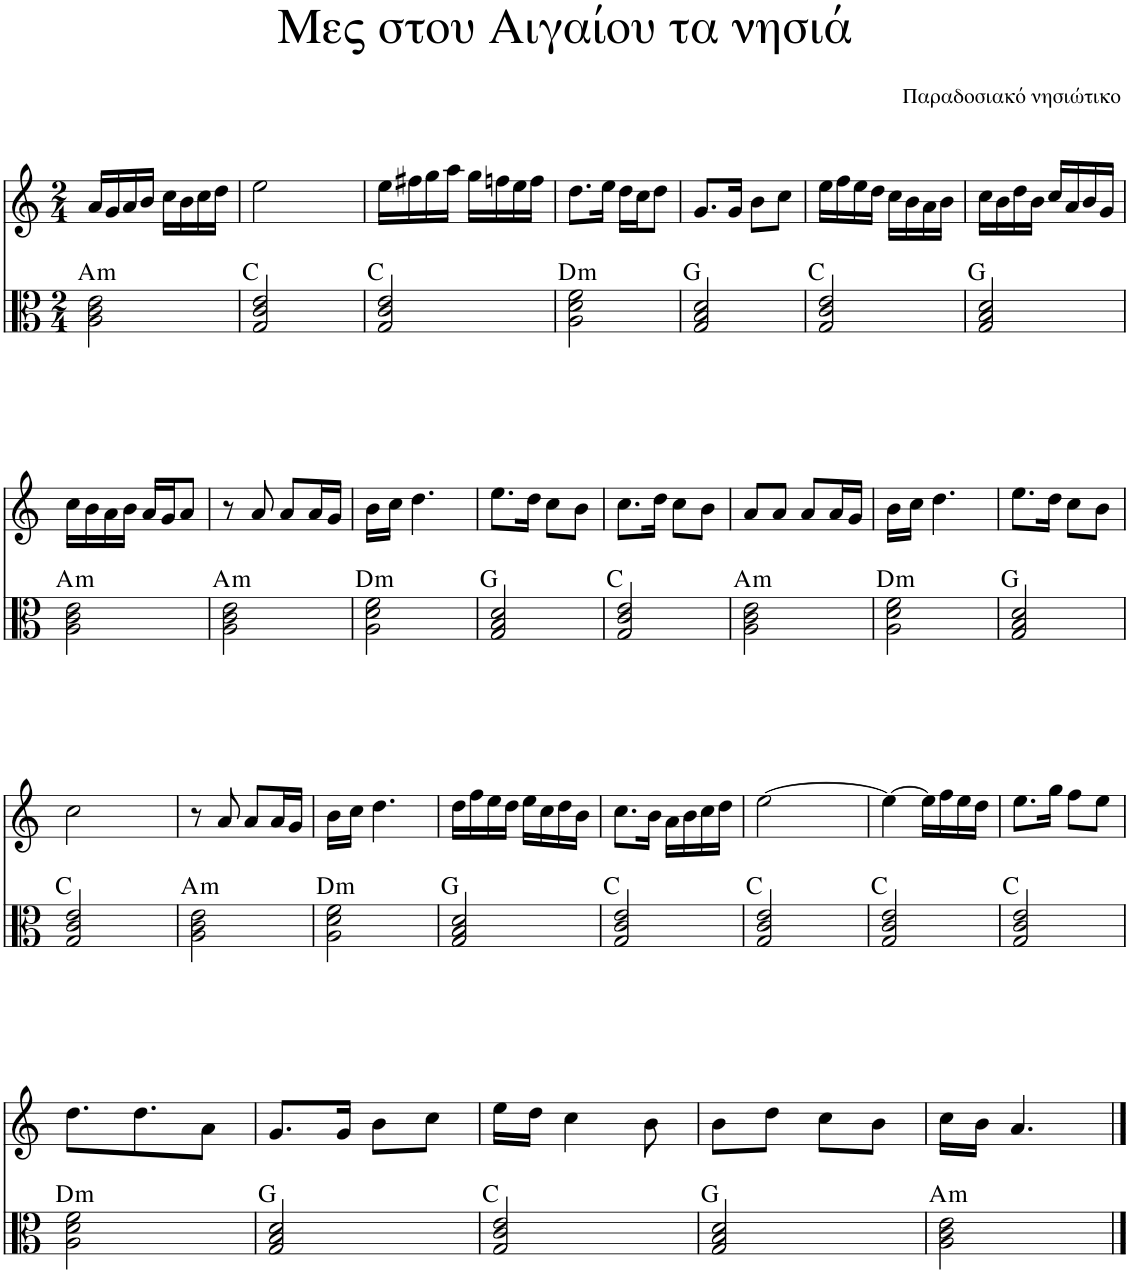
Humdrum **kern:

**kern	**harte	**kern
*part2	*part2	*part1
*staff2	*	*staff1
*I"Βιόλα	*	*I"Βιόλα
*clefC3	*	*clefG2
*k[]	*	*k[]
*M2/4	*	*M2/4
=1	=1	=1
!	!LO:H:kt=m	!
2A\ 2c\ 2e\	A:min	16a/LL
.	.	16g/
.	.	16a/
.	.	16b/JJ
.	.	16cc\LL
.	.	16b\
.	.	16cc\
.	.	16dd\JJ
=2	=2	=2
2G/ 2c/ 2e/	C:maj	2ee\
=3	=3	=3
2G/ 2c/ 2e/	C:maj	16ee\LL
.	.	16ff#X\
.	.	16gg\
.	.	16aa\JJ
.	.	16gg\LL
.	.	16ffn\
.	.	16ee\
.	.	16ff\JJ
=4	=4	=4
!	!LO:H:kt=m	!
2A\ 2d\ 2f\	D:min	8.dd\L
.	.	16ee\Jk
.	.	16dd\LL
.	.	16cc\J
.	.	8dd\J
=5	=5	=5
2G/ 2B/ 2d/	G:maj	8.g/L
.	.	16g/Jk
.	.	8b\L
.	.	8cc\J
=6	=6	=6
2G/ 2c/ 2e/	C:maj	16ee\LL
.	.	16ff\
.	.	16ee\
.	.	16dd\JJ
.	.	16cc\LL
.	.	16b\
.	.	16a\
.	.	16b\JJ
=7	=7	=7
2G/ 2B/ 2d/	G:maj	16cc\LL
.	.	16b\
.	.	16dd\
.	.	16b\JJ
.	.	16cc/LL
.	.	16a/
.	.	16b/
.	.	16g/JJ
!!LO:LB:g=z
=8	=8	=8
!	!LO:H:kt=m	!
2A\ 2c\ 2e\	A:min	16cc\LL
.	.	16b\
.	.	16a\
.	.	16b\JJ
.	.	16a/LL
.	.	16g/J
.	.	8a/J
=9	=9	=9
!	!LO:H:kt=m	!
2A\ 2c\ 2e\	A:min	8r
.	.	8a/
.	.	8a/L
.	.	16a/L
.	.	16g/JJ
=10	=10	=10
!	!LO:H:kt=m	!
2A\ 2d\ 2f\	D:min	16b\LL
.	.	16cc\JJ
.	.	4.dd\
=11	=11	=11
2G/ 2B/ 2d/	G:maj	8.ee\L
.	.	16dd\Jk
.	.	8cc\L
.	.	8b\J
=12	=12	=12
2G/ 2c/ 2e/	C:maj	8.cc\L
.	.	16dd\Jk
.	.	8cc\L
.	.	8b\J
=13	=13	=13
!	!LO:H:kt=m	!
2A\ 2c\ 2e\	A:min	8a/L
.	.	8a/J
.	.	8a/L
.	.	16a/L
.	.	16g/JJ
=14	=14	=14
!	!LO:H:kt=m	!
2A\ 2d\ 2f\	D:min	16b\LL
.	.	16cc\JJ
.	.	4.dd\
=15	=15	=15
2G/ 2B/ 2d/	G:maj	8.ee\L
.	.	16dd\Jk
.	.	8cc\L
.	.	8b\J
!!LO:LB:g=z
=16	=16	=16
2G/ 2c/ 2e/	C:maj	2cc\
=17	=17	=17
!	!LO:H:kt=m	!
2A\ 2c\ 2e\	A:min	8r
.	.	8a/
.	.	8a/L
.	.	16a/L
.	.	16g/JJ
=18	=18	=18
!	!LO:H:kt=m	!
2A\ 2d\ 2f\	D:min	16b\LL
.	.	16cc\JJ
.	.	4.dd\
=19	=19	=19
2G/ 2B/ 2d/	G:maj	16dd\LL
.	.	16ff\
.	.	16ee\
.	.	16dd\JJ
.	.	16ee\LL
.	.	16cc\
.	.	16dd\
.	.	16b\JJ
=20	=20	=20
2G/ 2c/ 2e/	C:maj	8.cc\L
.	.	16b\Jk
.	.	16a\LL
.	.	16b\
.	.	16cc\
.	.	16dd\JJ
=21	=21	=21
2G/ 2c/ 2e/	C:maj	[2ee\
=22	=22	=22
2G/ 2c/ 2e/	C:maj	4ee\_
.	.	16ee\LL]
.	.	16ff\
.	.	16ee\
.	.	16dd\JJ
=23	=23	=23
2G/ 2c/ 2e/	C:maj	8.ee\L
.	.	16gg\Jk
.	.	8ff\L
.	.	8ee\J
!!LO:LB:g=z
=24	=24	=24
!	!LO:H:kt=m	!
2A\ 2d\ 2f\	D:min	8.dd\L
.	.	8.dd\
.	.	8a\J
=25	=25	=25
2G/ 2B/ 2d/	G:maj	8.g/L
.	.	16g/Jk
.	.	8b\L
.	.	8cc\J
=26	=26	=26
2G/ 2c/ 2e/	C:maj	16ee\LL
.	.	16dd\JJ
.	.	4cc\
.	.	8b\
=27	=27	=27
2G/ 2B/ 2d/	G:maj	8b\L
.	.	8dd\J
.	.	8cc\L
.	.	8b\J
=28	=28	=28
!	!LO:H:kt=m	!
2A\ 2c\ 2e\	A:min	16cc\LL
.	.	16b\JJ
.	.	4.a/
==	==	==
*-	*-	*-
